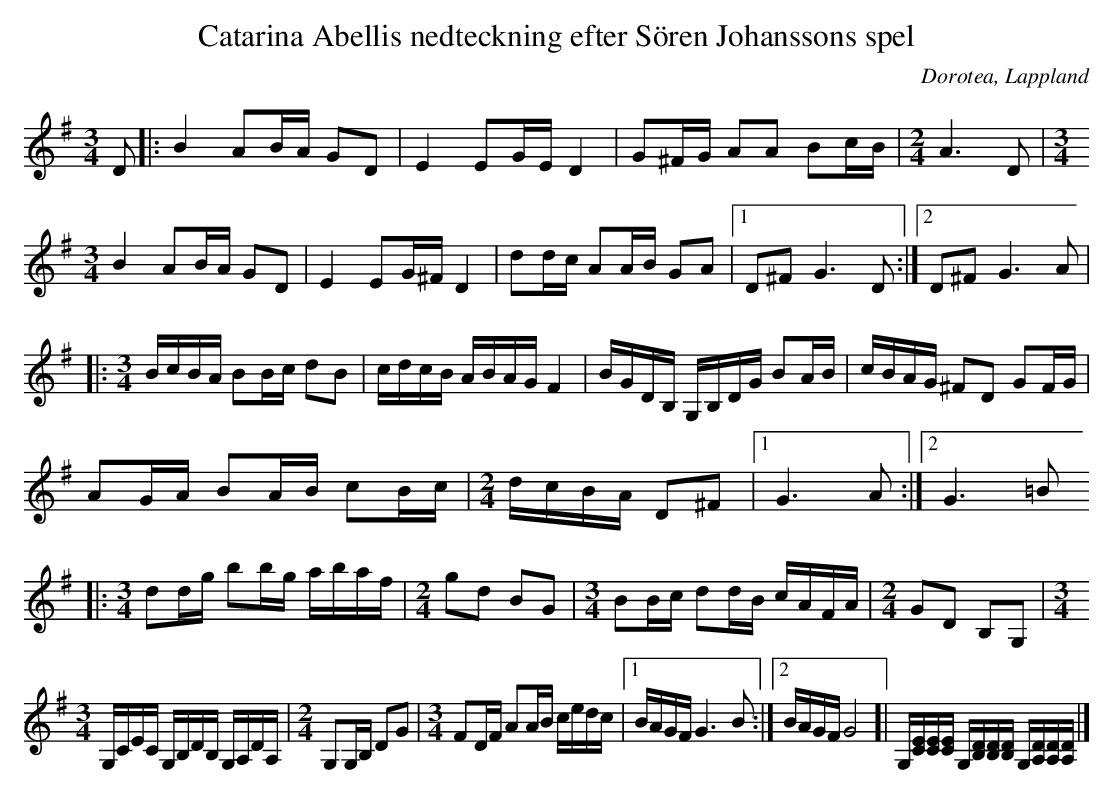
X:1
T:Catarina Abellis nedteckning efter Sören Johanssons spel
O:Dorotea, Lappland
M:3/4
K:G
D |: B2 AB/A/ GD | E2 EG/E/ D2 | G^F/G/ AA Bc/B/ |[M:2/4] A3 D | [M:3/4]
B2 AB/A/ GD | E2 EG/^F/ D2 | dd/c/ AA/B/ GA |1 D^F G3 D:|2D^F G3 A|
 |:[M:3/4] B/c/B/A/ BB/c/ dB | c/d/c/B/ A/B/A/G/ F2 | B/G/D/B,/ G,/B,/D/G/ BA/B/ | c/B/A/G/ ^FD GF/G/ |
AG/A/ BA/B/ cB/c/ |[M:2/4] d/c/B/A/ D^F |1 G3 A:|2 G3 =B
K:G
|:[M:3/4] dd/g/ bb/g/ a/b/a/f/ |[M:2/4] gd BG |[M:3/4] BB/c/ dd/B/ c/A/F/A/ |[M:2/4] GD B,G, |[M:3/4]
G,/C/E/C/ G,/B,/D/B,/ G,/A,/D/A,/ |[M:2/4] G,G,/B,/ DG |[M:3/4] FD/F/ AA/B/ c/e/d/c/ |1 B/A/G/F/ G3 B :|2 B/A/G/F/ G4  [|G,/[C/E/][C/E/][C/E/]    G,/[B,/D/][B,/D/][B,/D/]    G,/[A,/D/][A,/D/][A,/D/] |]
